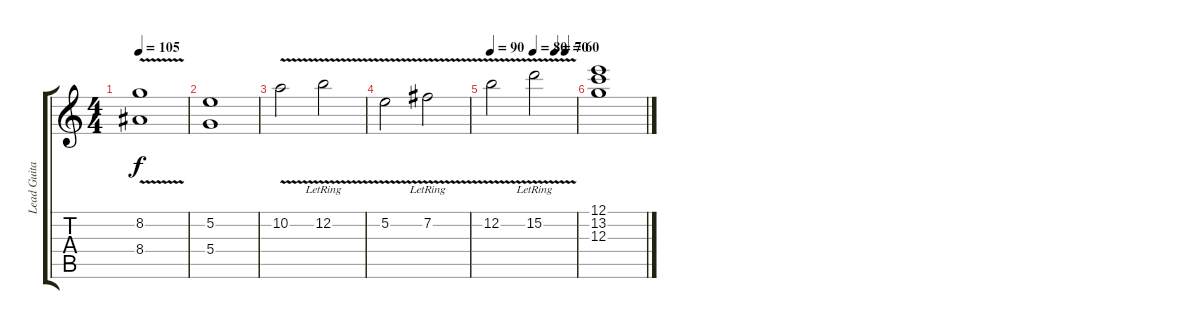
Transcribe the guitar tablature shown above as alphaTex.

\track ("Lead Guitar" "Lead Guita") {instrument overdrivenguitar}
\staff {score tabs}
\tuning (E4 B3 G3 D3 A2 E2) {hide}
\ts (4 4)
\tempo 105
\clef g2
\ks c
(8.2{v} 8.4).1{dy f} |
(5.2 5.4).1 |
10.2{v}.2 12.2{v lr}.2 |
5.2{v}.2 7.2{v lr}.2 |
\tempo 90
\tempo (80 0.5)
\tempo (70 0.75)
\tempo (60 0.875)
12.2{v}.2 15.2{v lr}.2 |
(12.1 13.2 12.3).1
